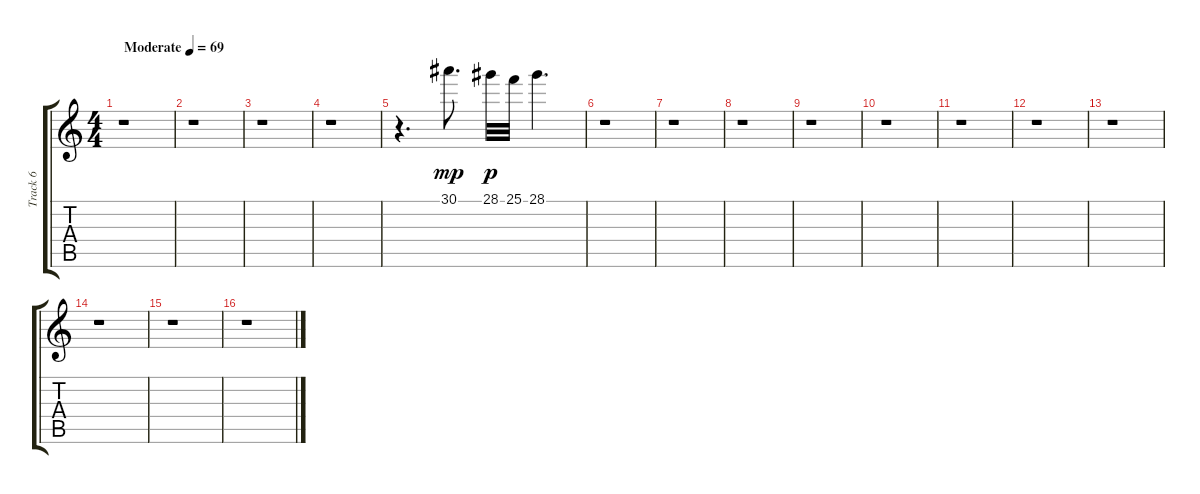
\track ("Track 6" "Track 6") {instrument whistle}
\staff {score tabs}
\tuning (E4 B3 G3 D3 A2 E2) {hide}
\ts (4 4)
\tempo (69 "Moderate")
\clef g2
\ks c
r.1{dy mp instrument whistle} |
r.1 |
r.1 |
r.1 |
r.4{d} 30.1.8{d} 28.1.32{dy p} 25.1.32 28.1.4{d} |
r.1 |
r.1 |
r.1 |
r.1 |
r.1 |
r.1 |
r.1 |
r.1 |
r.1 |
r.1 |
r.1
